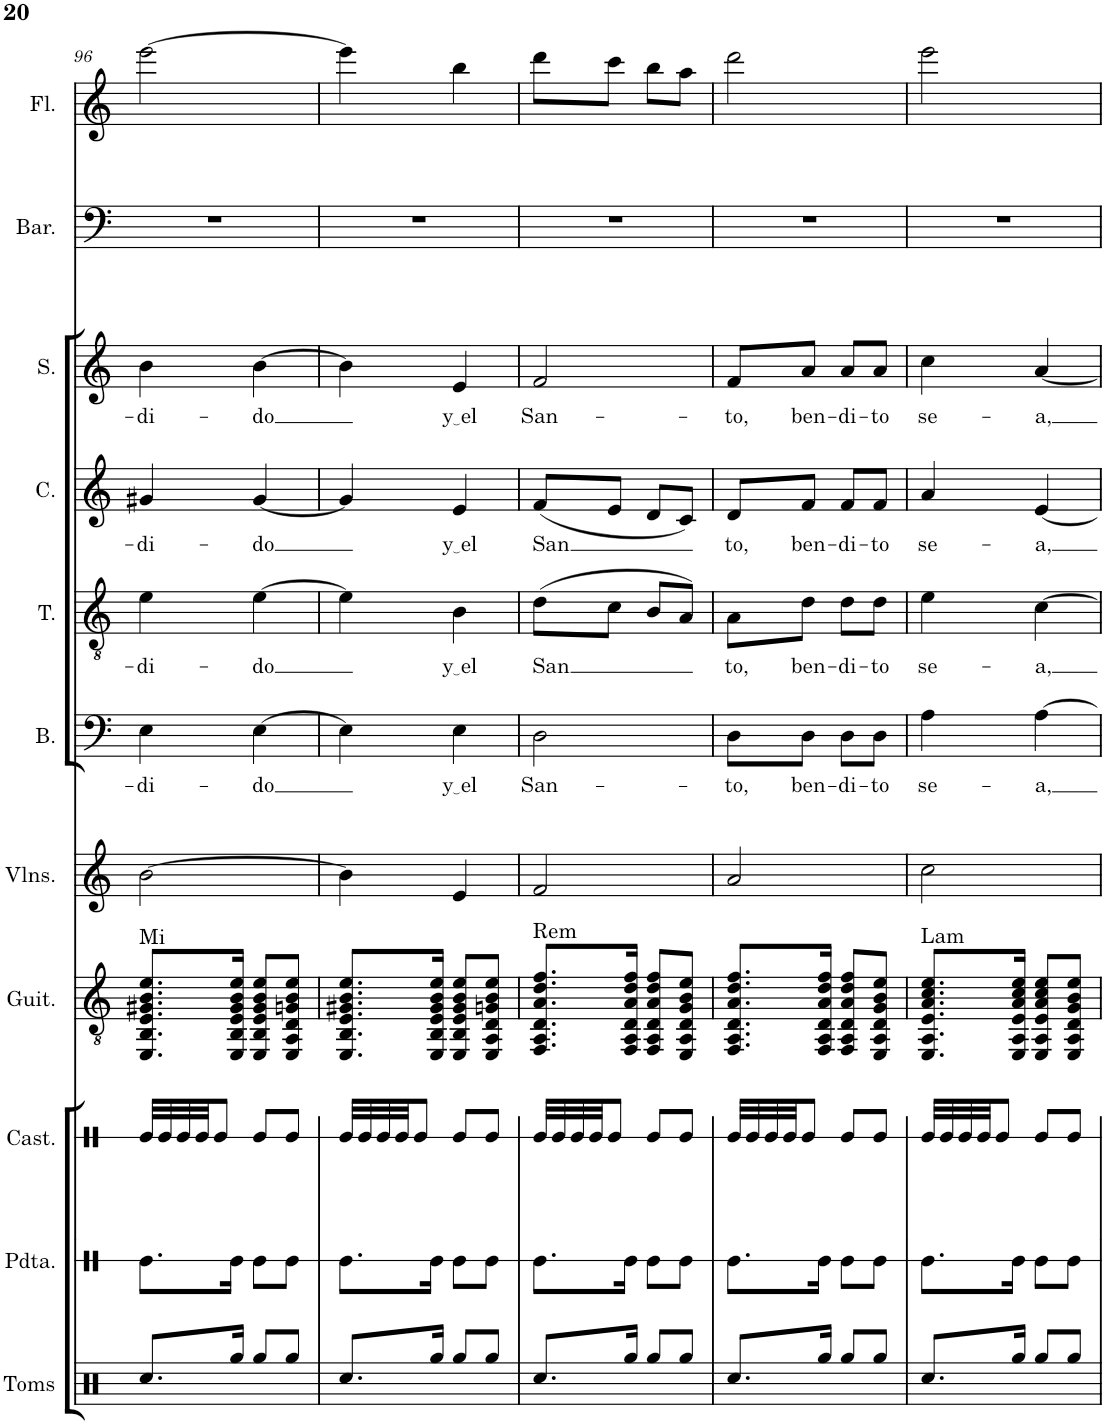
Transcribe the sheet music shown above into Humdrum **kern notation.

**kern	**kern	**kern	**kern	**harte	**kern	**kern	**text	**kern	**text	**kern	**text	**kern	**text	**kern	**kern
*part11	*part10	*part9	*part8	*part8	*part7	*part6	*part6	*part5	*part5	*part4	*part4	*part3	*part3	*part2	*part1
*staff11	*staff10	*staff9	*staff8	*	*staff7	*staff6	*staff6	*staff5	*staff5	*staff4	*staff4	*staff3	*staff3	*staff2	*staff1
*I"Toms	*I"Pandereta	*I"Castañuelas	*I"Guitarra	*	*I"Violines	*I"Bajo	*	*I"Tenor	*	*I"Contralto	*	*I"Soprano	*	*I"Barítono	*I"Flauta
*I'Toms	*I'Pdta.	*I'Cast.	*I'Guit.	*	*I'Vlns.	*I'B.	*	*I'T.	*	*I'C.	*	*I'S.	*	*I'Bar.	*I'Fl.
!!LO:PB:g=z
*clefX	*clefX	*clefX	*clefGv2	*	*clefG2	*clefF4	*	*clefGv2	*	*clefG2	*	*clefG2	*	*clefF4	*clefG2
*k[]	*k[]	*k[]	*k[]	*	*k[]	*k[]	*	*k[]	*	*k[]	*	*k[]	*	*k[]	*k[]
*M2/4	*M2/4	*M2/4	*M2/4	*	*M2/4	*M2/4	*	*M2/4	*	*M2/4	*	*M2/4	*	*M2/4	*M2/4
=96	=96	=96	=96	=96	=96	=96	=96	=96	=96	=96	=96	=96	=96	=96	=96
!	!	!	!	!LO:H:kt=Mi	!	!	!LO:LY:b	!	!LO:LY:b	!	!LO:LY:b	!	!LO:LY:b	!	!
8.Rcc/L	8.Re\L	32Re/LLL	8.EE/ 8.BB/ 8.E/ 8.G#X/ 8.B/ 8.e/L	N	[2b\	4E\	-di-	4e\	-di-	4g#X/	-di-	4b\	-di-	2r	[2eee\
.	.	32Re/	.	.	.	.	.	.	.	.	.	.	.	.	.
.	.	32Re/	.	.	.	.	.	.	.	.	.	.	.	.	.
.	.	32Re/JJ	.	.	.	.	.	.	.	.	.	.	.	.	.
.	.	8Re/J	.	.	.	.	.	.	.	.	.	.	.	.	.
16Rgg/Jk	16Re\Jk	.	16EE/ 16BB/ 16E/ 16G#/ 16B/ 16e/Jk	.	.	.	.	.	.	.	.	.	.	.	.
!	!	!	!	!	!	!	!LO:LY:b	!	!LO:LY:b	!	!LO:LY:b	!	!LO:LY:b	!	!
8Rgg/L	8Re\L	8Re/L	8EE/ 8BB/ 8E/ 8G#/ 8B/ 8e/L	.	.	[4E\	-do	[4e\	-do	[4g#/	-do	[4b\	-do	.	.
8Rgg/J	8Re\J	8Re/J	8EE/ 8AA/ 8D/ 8Gn/ 8B/ 8e/J	.	.	.	.	.	.	.	.	.	.	.	.
=97	=97	=97	=97	=97	=97	=97	=97	=97	=97	=97	=97	=97	=97	=97	=97
8.Rcc/L	8.Re\L	32Re/LLL	8.EE/ 8.BB/ 8.E/ 8.G#X/ 8.B/ 8.e/L	.	4b\]	4E\]	.	4e\]	.	4g#/]	.	4b\]	.	2r	4eee\]
.	.	32Re/	.	.	.	.	.	.	.	.	.	.	.	.	.
.	.	32Re/	.	.	.	.	.	.	.	.	.	.	.	.	.
.	.	32Re/JJ	.	.	.	.	.	.	.	.	.	.	.	.	.
.	.	8Re/J	.	.	.	.	.	.	.	.	.	.	.	.	.
16Rgg/Jk	16Re\Jk	.	16EE/ 16BB/ 16E/ 16G#/ 16B/ 16e/Jk	.	.	.	.	.	.	.	.	.	.	.	.
!	!	!	!	!	!	!	!LO:LY:b	!	!LO:LY:b	!	!LO:LY:b	!	!LO:LY:b	!	!
8Rgg/L	8Re\L	8Re/L	8EE/ 8BB/ 8E/ 8G#/ 8B/ 8e/L	.	4e/	4E\	y el	4B\	y el	4e/	y el	4e/	y el	.	4bb\
8Rgg/J	8Re\J	8Re/J	8EE/ 8AA/ 8D/ 8Gn/ 8B/ 8e/J	.	.	.	.	.	.	.	.	.	.	.	.
=98	=98	=98	=98	=98	=98	=98	=98	=98	=98	=98	=98	=98	=98	=98	=98
!	!	!	!	!LO:H:kt=Rem	!	!	!LO:LY:b	!	!LO:LY:b	!	!LO:LY:b	!	!LO:LY:b	!	!
8.Rcc/L	8.Re\L	32Re/LLL	8.FF/ 8.AA/ 8.D/ 8.A/ 8.d/ 8.f/L	N	2f/	2D\	San-	(8d\L	San	(8f/L	San	2f/	San-	2r	8ddd\L
.	.	32Re/	.	.	.	.	.	.	.	.	.	.	.	.	.
.	.	32Re/	.	.	.	.	.	.	.	.	.	.	.	.	.
.	.	32Re/JJ	.	.	.	.	.	.	.	.	.	.	.	.	.
.	.	8Re/J	.	.	.	.	.	8c\J	.	8e/J	.	.	.	.	8ccc\J
16Rgg/Jk	16Re\Jk	.	16FF/ 16AA/ 16D/ 16A/ 16d/ 16f/Jk	.	.	.	.	.	.	.	.	.	.	.	.
8Rgg/L	8Re\L	8Re/L	8FF/ 8AA/ 8D/ 8A/ 8d/ 8f/L	.	.	.	.	8B/L	.	8d/L	.	.	.	.	8bb\L
8Rgg/J	8Re\J	8Re/J	8EE/ 8AA/ 8D/ 8G/ 8B/ 8e/J	.	.	.	.	8A/J)	.	8c/J)	.	.	.	.	8aa\J
=99	=99	=99	=99	=99	=99	=99	=99	=99	=99	=99	=99	=99	=99	=99	=99
!	!	!	!	!	!	!	!LO:LY:b	!	!LO:LY:b	!	!LO:LY:b	!	!LO:LY:b	!	!
8.Rcc/L	8.Re\L	32Re/LLL	8.FF/ 8.AA/ 8.D/ 8.A/ 8.d/ 8.f/L	.	2a/	8D\L	-to,	8A\L	-to,	8d/L	to,	8f/L	-to,	2r	2ddd\
.	.	32Re/	.	.	.	.	.	.	.	.	.	.	.	.	.
.	.	32Re/	.	.	.	.	.	.	.	.	.	.	.	.	.
.	.	32Re/JJ	.	.	.	.	.	.	.	.	.	.	.	.	.
!	!	!	!	!	!	!	!LO:LY:b	!	!LO:LY:b	!	!LO:LY:b	!	!LO:LY:b	!	!
.	.	8Re/J	.	.	.	8D\J	ben-	8d\J	ben-	8f/J	ben-	8a/J	ben-	.	.
16Rgg/Jk	16Re\Jk	.	16FF/ 16AA/ 16D/ 16A/ 16d/ 16f/Jk	.	.	.	.	.	.	.	.	.	.	.	.
!	!	!	!	!	!	!	!LO:LY:b	!	!LO:LY:b	!	!LO:LY:b	!	!LO:LY:b	!	!
8Rgg/L	8Re\L	8Re/L	8FF/ 8AA/ 8D/ 8A/ 8d/ 8f/L	.	.	8D\L	-di-	8d\L	-di-	8f/L	-di-	8a/L	-di-	.	.
!	!	!	!	!	!	!	!LO:LY:b	!	!LO:LY:b	!	!LO:LY:b	!	!LO:LY:b	!	!
8Rgg/J	8Re\J	8Re/J	8EE/ 8AA/ 8D/ 8G/ 8B/ 8e/J	.	.	8D\J	-to	8d\J	-to	8f/J	-to	8a/J	-to	.	.
=100	=100	=100	=100	=100	=100	=100	=100	=100	=100	=100	=100	=100	=100	=100	=100
!	!	!	!	!LO:H:kt=Lam	!	!	!LO:LY:b	!	!LO:LY:b	!	!LO:LY:b	!	!LO:LY:b	!	!
8.Rcc/L	8.Re\L	32Re/LLL	8.EE/ 8.AA/ 8.E/ 8.A/ 8.c/ 8.e/L	N	2cc\	4A\	se-	4e\	se-	4a/	se-	4cc\	se-	2r	2eee\
.	.	32Re/	.	.	.	.	.	.	.	.	.	.	.	.	.
.	.	32Re/	.	.	.	.	.	.	.	.	.	.	.	.	.
.	.	32Re/JJ	.	.	.	.	.	.	.	.	.	.	.	.	.
.	.	8Re/J	.	.	.	.	.	.	.	.	.	.	.	.	.
16Rgg/Jk	16Re\Jk	.	16EE/ 16AA/ 16E/ 16A/ 16c/ 16e/Jk	.	.	.	.	.	.	.	.	.	.	.	.
!	!	!	!	!	!	!	!LO:LY:b	!	!LO:LY:b	!	!LO:LY:b	!	!LO:LY:b	!	!
8Rgg/L	8Re\L	8Re/L	8EE/ 8AA/ 8E/ 8A/ 8c/ 8e/L	.	.	[4A\	-a,	[4c\	-a,	[4e/	-a,	[4a/	-a,	.	.
8Rgg/J	8Re\J	8Re/J	8EE/ 8AA/ 8D/ 8G/ 8B/ 8e/J	.	.	.	.	.	.	.	.	.	.	.	.
=	=	=	=	=	=	=	=	=	=	=	=	=	=	=	=
*-	*-	*-	*-	*-	*-	*-	*-	*-	*-	*-	*-	*-	*-	*-	*-
